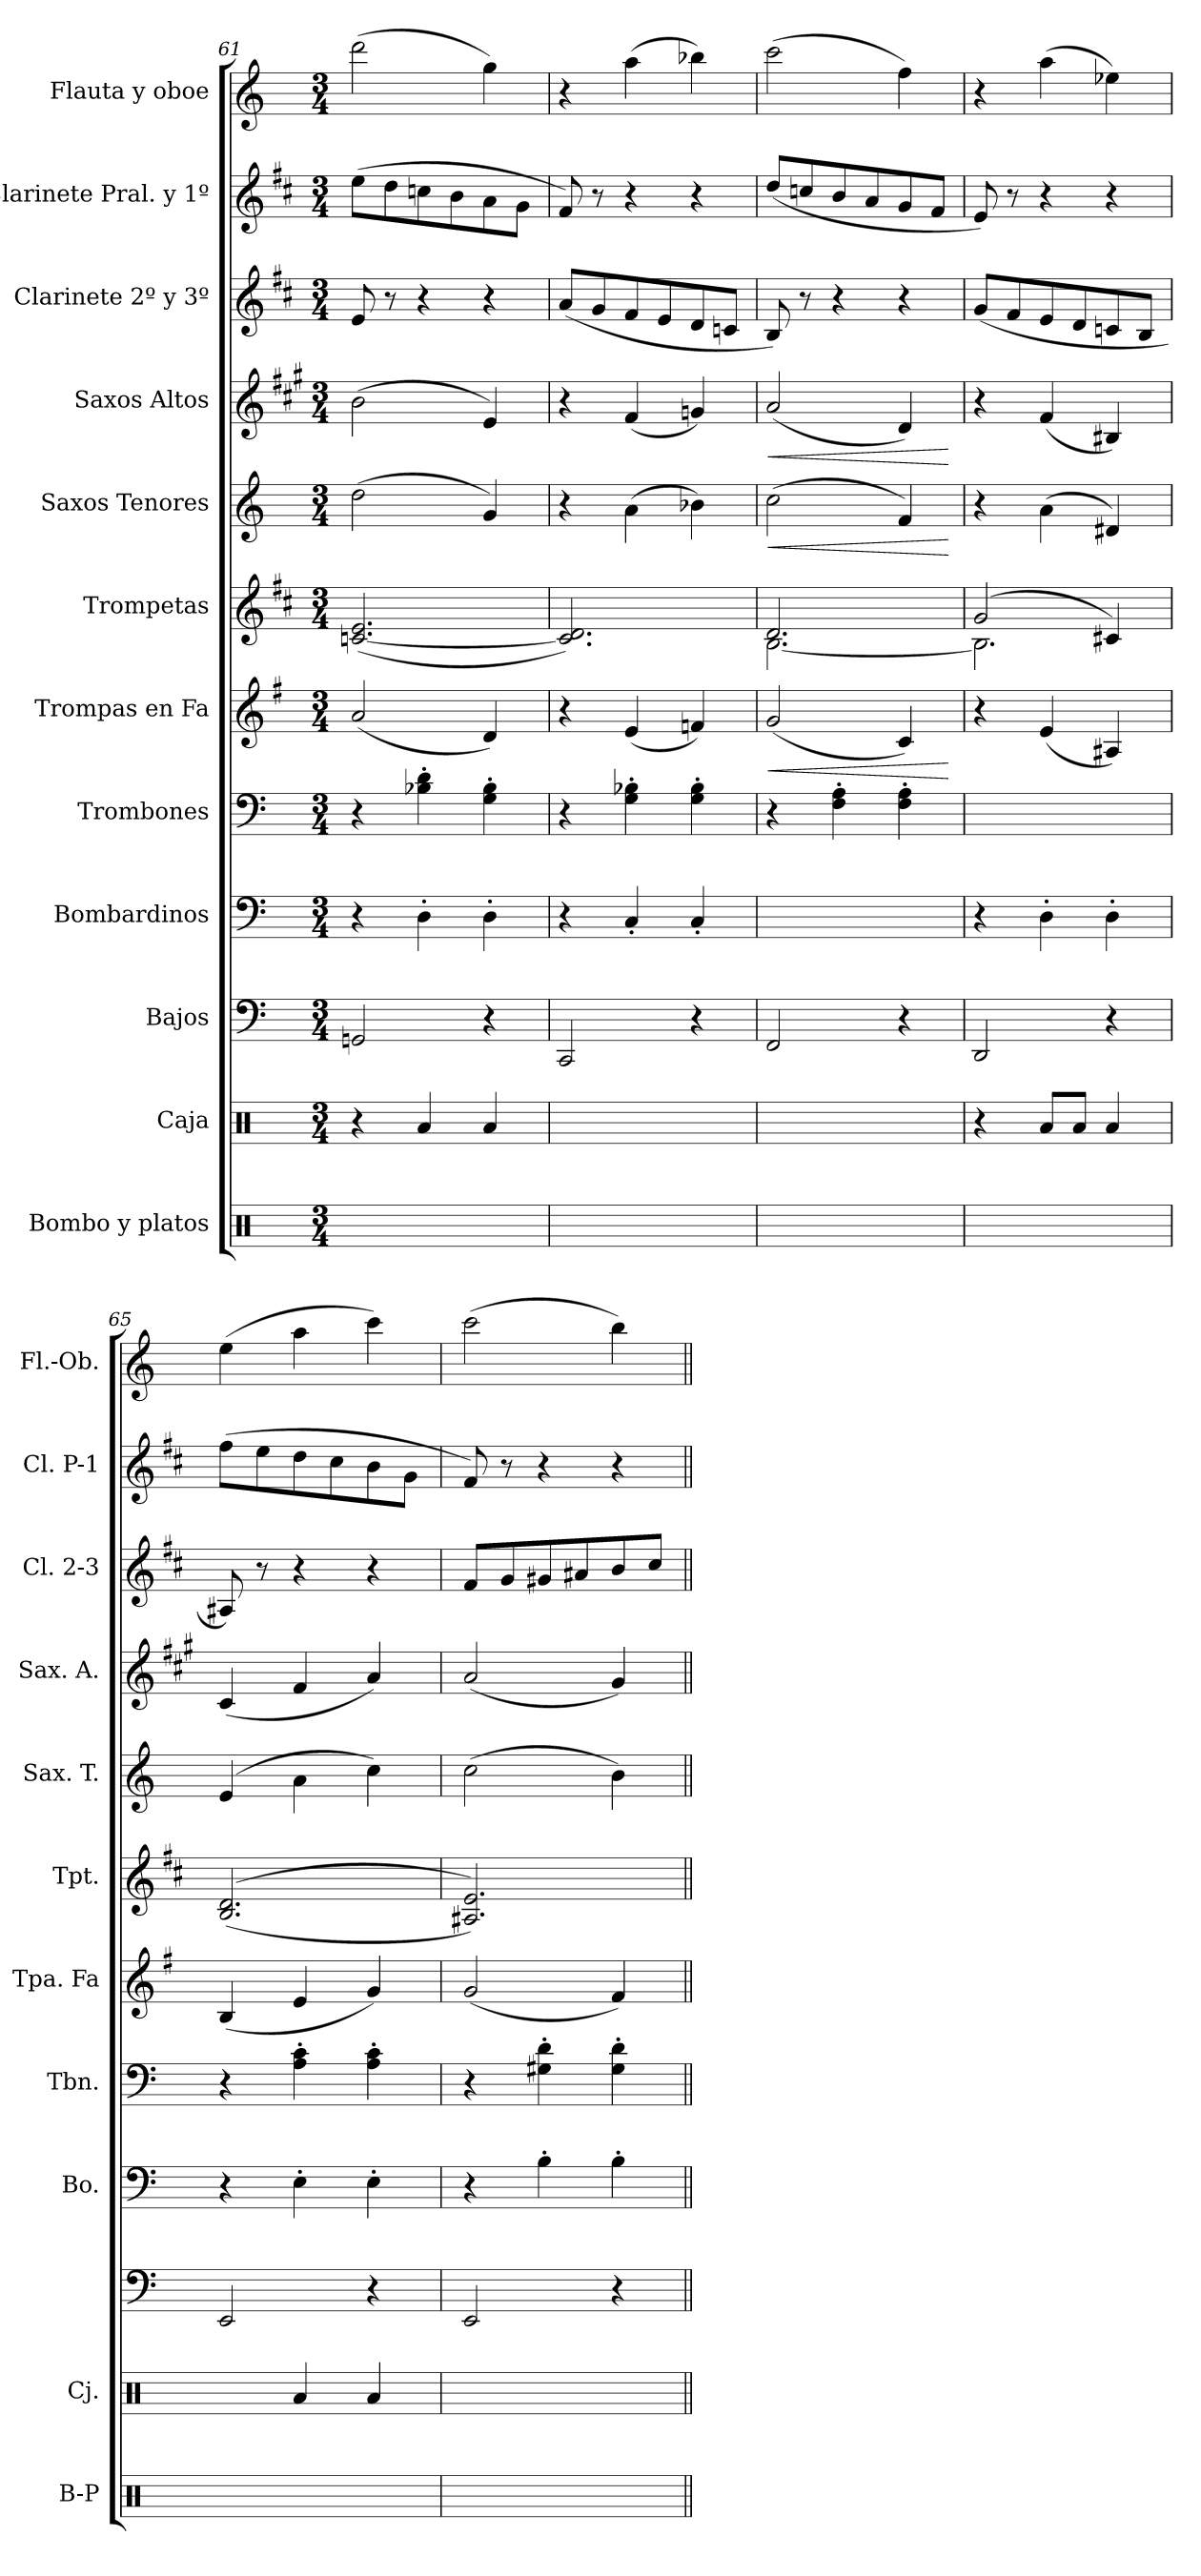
**kern	**kern	**kern	**kern	**kern	**kern	**dynam	**kern	**kern	**dynam	**kern	**dynam	**kern	**kern	**kern
*part12	*part11	*part10	*part9	*part8	*part7	*part7	*part6	*part5	*part5	*part4	*part4	*part3	*part2	*part1
*staff12	*staff11	*staff10	*staff9	*staff8	*staff7	*staff7	*staff6	*staff5	*staff5	*staff4	*staff4	*staff3	*staff2	*staff1
*I"Bombo y platos	*I"Caja	*I"Bajos	*I"Bombardinos	*I"Trombones	*I"Trompas en Fa	*	*I"Trompetas	*I"Saxos Tenores	*	*I"Saxos Altos	*	*I"Clarinete 2º y 3º	*I"Clarinete Pral. y 1º	*I"Flauta y oboe
*I'B-P	*I'Cj.	*	*I'Bo.	*I'Tbn.	*I'Tpa. Fa	*	*I'Tpt.	*I'Sax. T.	*	*I'Sax. A.	*	*I'Cl. 2-3	*I'Cl. P-1	*I'Fl.-Ob.
!!LO:PB:g=z
*clefX	*clefX	*clefF4	*clefF4	*clefF4	*clefG2	*	*clefG2	*clefG2	*	*clefG2	*	*clefG2	*clefG2	*clefG2
*	*	*	*	*	*ITrd4c7	*	*ITrd1c2	*ITrd8c14	*	*ITrd5c9	*	*ITrd1c2	*ITrd1c2	*
*k[]	*k[]	*k[]	*k[]	*k[]	*k[]	*	*k[]	*k[]	*	*k[]	*	*k[]	*k[]	*k[]
*M3/4	*M3/4	*M3/4	*M3/4	*M3/4	*M3/4	*	*M3/4	*M3/4	*	*M3/4	*	*M3/4	*M3/4	*M3/4
=61	=61	=61	=61	=61	=61	=61	=61	=61	=61	=61	=61	=61	=61	=61
2.ryy	4r	2GGn/	4r	4r	(<2d/	.	(>[2.B-X/ 2.d/	(>2d\	.	(>2d\	.	8d/	(>8dd\L	(>2ddd\
.	.	.	.	.	.	.	.	.	.	.	.	8r	8cc\	.
.	4Ra/	.	4D'\	4B-X\' 4d\'	.	.	.	.	.	.	.	4r	8b-X\	.
.	.	.	.	.	.	.	.	.	.	.	.	.	8a\	.
.	4Ra/	4r	4D'\	4G\' 4B-\'	4G/)	.	.	4G/)	.	4G/)	.	4r	8g\	4gg\)
.	.	.	.	.	.	.	.	.	.	.	.	.	8f\J	.
=62	=62	=62	=62	=62	=62	=62	=62	=62	=62	=62	=62	=62	=62	=62
2.ryy	2.ryy	2CC/	4r	4r	4r	.	2.B-/] 2.c/)	4r	.	4r	.	(<8g/L	8e/)	4r
.	.	.	.	.	.	.	.	.	.	.	.	8f/	8r	.
.	.	.	4C'/	4G\' 4B-X\'	(<4A/	.	.	(>4A\	.	(<4A/	.	8e/	4r	(>4aa\
.	.	.	.	.	.	.	.	.	.	.	.	8d/	.	.
.	.	4r	4C'/	4G\' 4B-\'	4B-X/)	.	.	4B-X\)	.	4B-X/)	.	8c/	4r	4bb-X\)
.	.	.	.	.	.	.	.	.	.	.	.	8B-X/J	.	.
=63	=63	=63	=63	=63	=63	=63	=63	=63	=63	=63	=63	=63	=63	=63
!	!	!	!	!	!	!LO:HP:b	!	!	!LO:HP:b	!	!LO:HP:b	!	!	!
*	*	*	*	*	*	*	*^	*	*	*	*	*	*	*
2.ryy	2.ryy	2FF/	2.ryy	4r	(<2c/	<	2.c/	[2.A\	(>2c\	<	(<2c/	<	8A/)	(<8cc/L	(>2ccc\
.	.	.	.	.	.	.	.	.	.	.	.	.	8r	8b-X/	.
.	.	.	.	4F\' 4A\'	.	.	.	.	.	.	.	.	4r	8a/	.
.	.	.	.	.	.	.	.	.	.	.	.	.	.	8g/	.
.	.	4r	.	4F\' 4A\'	4F/)	.	.	.	4F/)	.	4F/)	.	4r	8f/	4ff\)
.	.	.	.	.	.	.	.	.	.	.	.	.	.	8e/J	.
*	*	*	*	*	*	*	*v	*v	*	*	*	*	*	*	*
.	.	.	.	.	.	[	.	.	[	.	[	.	.	.
=64	=64	=64	=64	=64	=64	=64	=64	=64	=64	=64	=64	=64	=64	=64
*	*	*	*	*	*	*	*^	*	*	*	*	*	*	*
2.ryy	4r	2DD/	4r	2.ryy	4r	.	(>2f/	2.A\]	4r	.	4r	.	(<8f/L	8d/)	4r
.	.	.	.	.	.	.	.	.	.	.	.	.	8e/	8r	.
.	8Ra/L	.	4D'\	.	(<4A/	.	.	.	(>4A\	.	(<4A/	.	8d/	4r	(>4aa\
.	8Ra/J	.	.	.	.	.	.	.	.	.	.	.	8c/	.	.
.	4Ra/	4r	4D'\	.	4D#X/)	.	4Bn/)	.	4D#X/)	.	4D#X/)	.	8B-X/	4r	4ee-X\)
.	.	.	.	.	.	.	.	.	.	.	.	.	8A/J	.	.
*	*	*	*	*	*	*	*v	*v	*	*	*	*	*	*	*
=65	=65	=65	=65	=65	=65	=65	=65	=65	=65	=65	=65	=65	=65	=65
2.ryy	4ryy	2EE/	4r	4r	(<4E/	.	(<(>2.A/ 2.c/	(>4E/	.	(<4E/	.	8G#X/)	(>8ee\L	(>4ee\
.	.	.	.	.	.	.	.	.	.	.	.	8r	8dd\	.
.	4Ra/	.	4E'\	4A\' 4c\'	4A/	.	.	4A\	.	4A/	.	4r	8cc\	4aa\
.	.	.	.	.	.	.	.	.	.	.	.	.	8b\	.
.	4Ra/	4r	4E'\	4A\' 4c\'	4c/)	.	.	4c\)	.	4c/)	.	4r	8a\	4ccc\)
.	.	.	.	.	.	.	.	.	.	.	.	.	8f\J	.
!!LO:PB:g=z
=66	=66	=66	=66	=66	=66	=66	=66	=66	=66	=66	=66	=66	=66	=66
2.ryy	2.ryy	2EE/	4r	4r	(<2c/	.	2.G#X/ 2.d/))	(>2c\	.	(<2c/	.	8e/L	8e/)	(>2ccc\
.	.	.	.	.	.	.	.	.	.	.	.	8f/	8r	.
.	.	.	4B'\	4G#X\' 4d\'	.	.	.	.	.	.	.	8f#X/	4r	.
.	.	.	.	.	.	.	.	.	.	.	.	8g#X/	.	.
.	.	4r	4B'\	4G#\' 4d\'	4B/)	.	.	4B\)	.	4B/)	.	8a/	4r	4bb\)
.	.	.	.	.	.	.	.	.	.	.	.	8b/J	.	.
=||	=||	=||	=||	=||	=||	=||	=||	=||	=||	=||	=||	=||	=||	=||
*-	*-	*-	*-	*-	*-	*-	*-	*-	*-	*-	*-	*-	*-	*-
